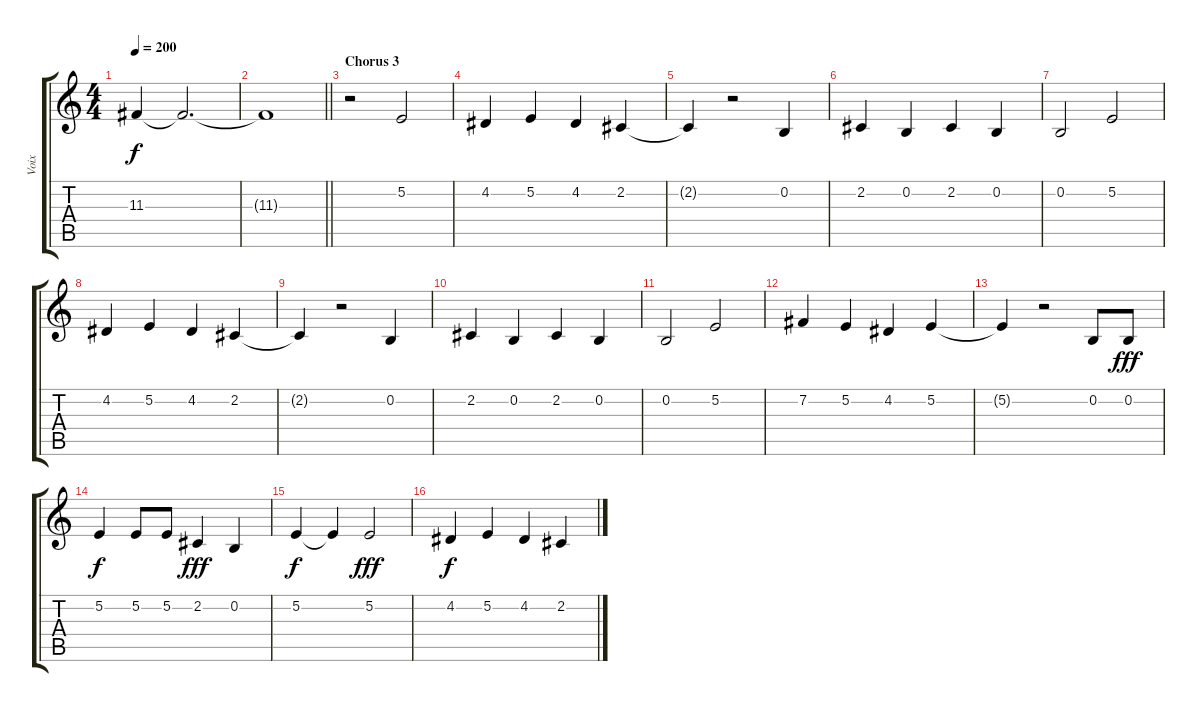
\track ("Voix" "Voix") {instrument trumpet}
\staff {score tabs}
\tuning (E4 B3 G3 D3 A2 E2) {hide}
\ts (4 4)
\tempo 200
\clef g2
\ks c
11.3.4{dy f} 11.3{t}.2{d} |
\barLineRight lightlight
11.3{t}.1 |
\section ("" "Chorus 3")
r.2 5.2.2 |
4.2.4 5.2.4 4.2.4 2.2.4 |
2.2{t}.4 r.2 0.2.4 |
2.2.4 0.2.4 2.2.4 0.2.4 |
0.2.2 5.2.2 |
4.2.4 5.2.4 4.2.4 2.2.4 |
2.2{t}.4 r.2 0.2.4 |
2.2.4 0.2.4 2.2.4 0.2.4 |
0.2.2 5.2.2 |
7.2.4 5.2.4 4.2.4 5.2.4 |
5.2{t}.4 r.2 0.2.8 0.2.8{dy fff} |
5.2.4{dy f} 5.2.8 5.2.8 2.2.4{dy fff} 0.2.4 |
5.2.4{dy f} 5.2{t}.4 5.2.2{dy fff} |
4.2.4{dy f} 5.2.4 4.2.4 2.2.4
